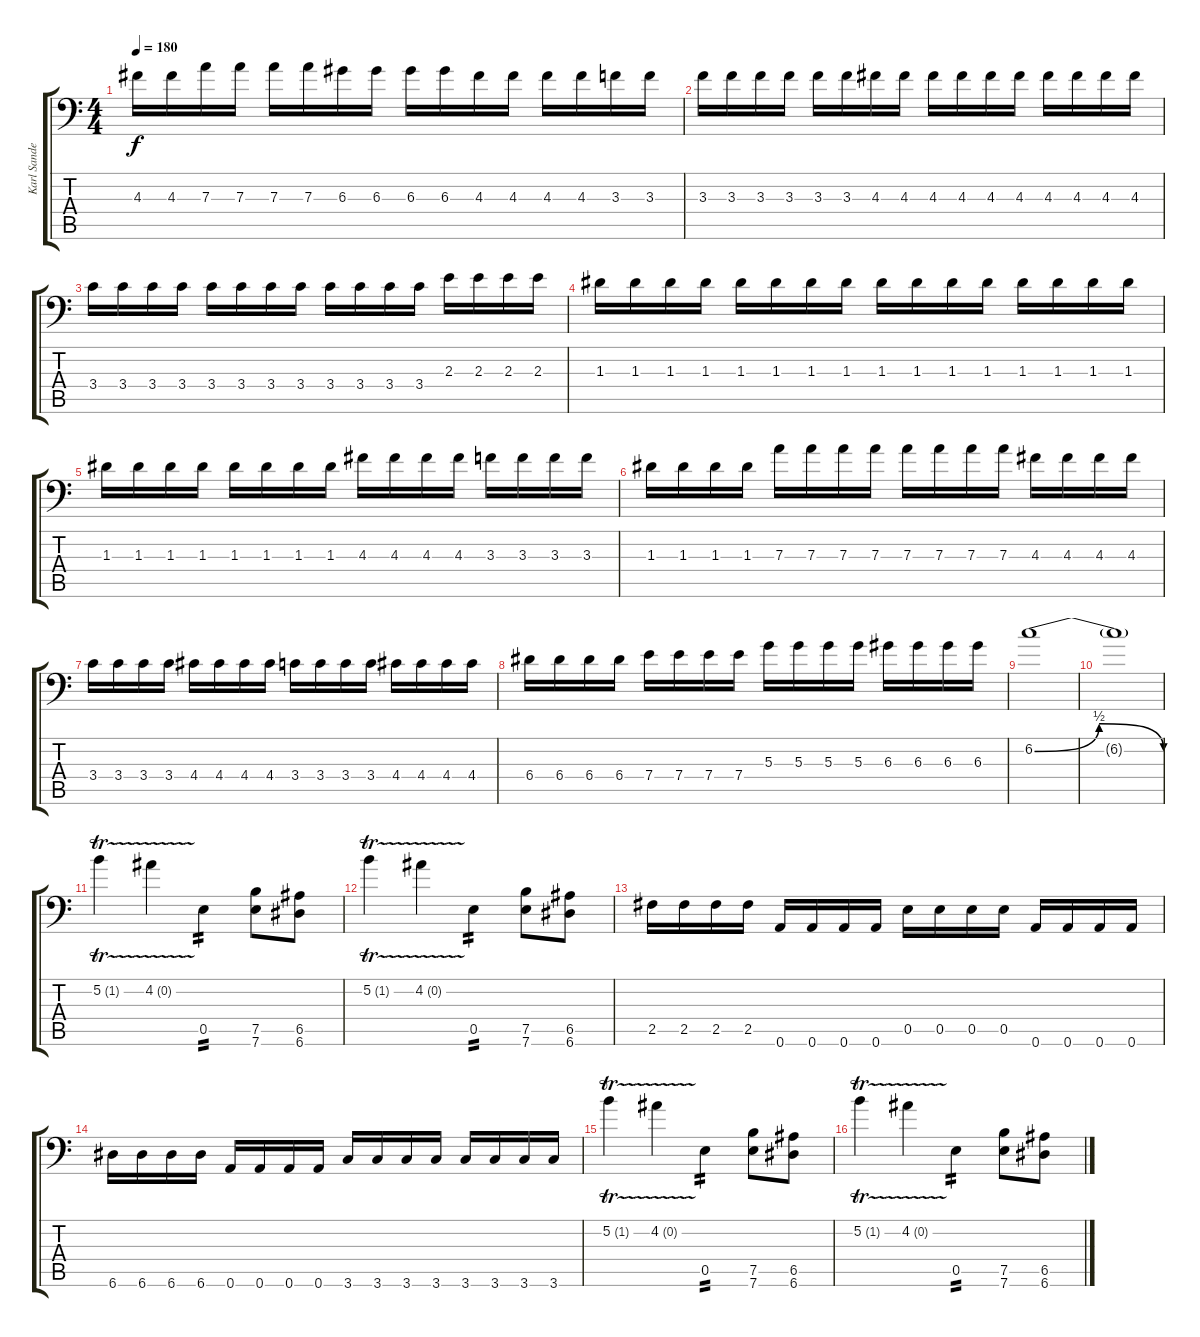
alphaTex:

\track ("Karl Sanders" "Karl Sande") {instrument distortionguitar}
\staff {score tabs}
\tuning (B3 Gb3 D3 A2 E2 A1) {hide}
\ts (4 4)
\tempo 180
\clef f4
\ks c
4.3.16{dy f} 4.3.16 7.3.16 7.3.16 7.3.16 7.3.16 6.3.16 6.3.16 6.3.16 6.3.16 4.3.16 4.3.16 4.3.16 4.3.16 3.3.16 3.3.16 |
3.3.16 3.3.16 3.3.16 3.3.16 3.3.16 3.3.16 4.3.16 4.3.16 4.3.16 4.3.16 4.3.16 4.3.16 4.3.16 4.3.16 4.3.16 4.3.16 |
3.4.16 3.4.16 3.4.16 3.4.16 3.4.16 3.4.16 3.4.16 3.4.16 3.4.16 3.4.16 3.4.16 3.4.16 2.3.16 2.3.16 2.3.16 2.3.16 |
1.3.16 1.3.16 1.3.16 1.3.16 1.3.16 1.3.16 1.3.16 1.3.16 1.3.16 1.3.16 1.3.16 1.3.16 1.3.16 1.3.16 1.3.16 1.3.16 |
1.3.16 1.3.16 1.3.16 1.3.16 1.3.16 1.3.16 1.3.16 1.3.16 4.3.16 4.3.16 4.3.16 4.3.16 3.3.16 3.3.16 3.3.16 3.3.16 |
1.3.16 1.3.16 1.3.16 1.3.16 7.3.16 7.3.16 7.3.16 7.3.16 7.3.16 7.3.16 7.3.16 7.3.16 4.3.16 4.3.16 4.3.16 4.3.16 |
3.4.16 3.4.16 3.4.16 3.4.16 4.4.16 4.4.16 4.4.16 4.4.16 3.4.16 3.4.16 3.4.16 3.4.16 4.4.16 4.4.16 4.4.16 4.4.16 |
6.4.16 6.4.16 6.4.16 6.4.16 7.4.16 7.4.16 7.4.16 7.4.16 5.3.16 5.3.16 5.3.16 5.3.16 6.3.16 6.3.16 6.3.16 6.3.16 |
6.2{be (bendrelease 0 0 30 2 30 2 60 0)}.1 |
6.2{t}.1 |
5.2{tr (1 16)}.4 4.2{tr (0 16)}.4 0.5.4{tp 2} (7.5 7.6).8 (6.5 6.6).8 |
5.2{tr (1 16)}.4 4.2{tr (0 16)}.4 0.5.4{tp 2} (7.5 7.6).8 (6.5 6.6).8 |
2.5.16 2.5.16 2.5.16 2.5.16 0.6.16 0.6.16 0.6.16 0.6.16 0.5.16 0.5.16 0.5.16 0.5.16 0.6.16 0.6.16 0.6.16 0.6.16 |
6.6.16 6.6.16 6.6.16 6.6.16 0.6.16 0.6.16 0.6.16 0.6.16 3.6.16 3.6.16 3.6.16 3.6.16 3.6.16 3.6.16 3.6.16 3.6.16 |
5.2{tr (1 16)}.4 4.2{tr (0 16)}.4 0.5.4{tp 2} (7.5 7.6).8 (6.5 6.6).8 |
5.2{tr (1 16)}.4 4.2{tr (0 16)}.4 0.5.4{tp 2} (7.5 7.6).8 (6.5 6.6).8
